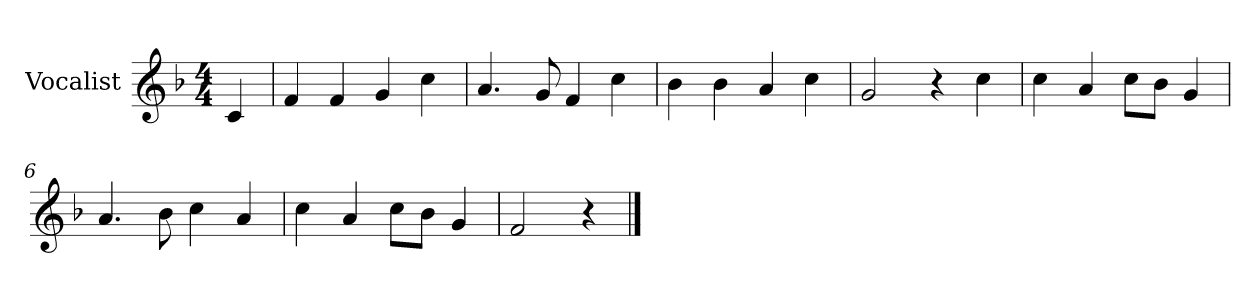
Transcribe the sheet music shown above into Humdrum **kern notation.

**kern
*part1
*staff1
*I"Vocalist
*k[b-]
*F:
*M4/4
=
4c
=1
4f
4f
4g
4cc
=2
4.a
8g
4f
4cc
=3
4b-
4b-
4a
4cc
=4
2g
4r
4cc
=5
4cc
4a
8ccL
8b-J
4g
=6
4.a
8b-
4cc
4a
=7
4cc
4a
8ccL
8b-J
4g
=8
2f
4r
==
*-
